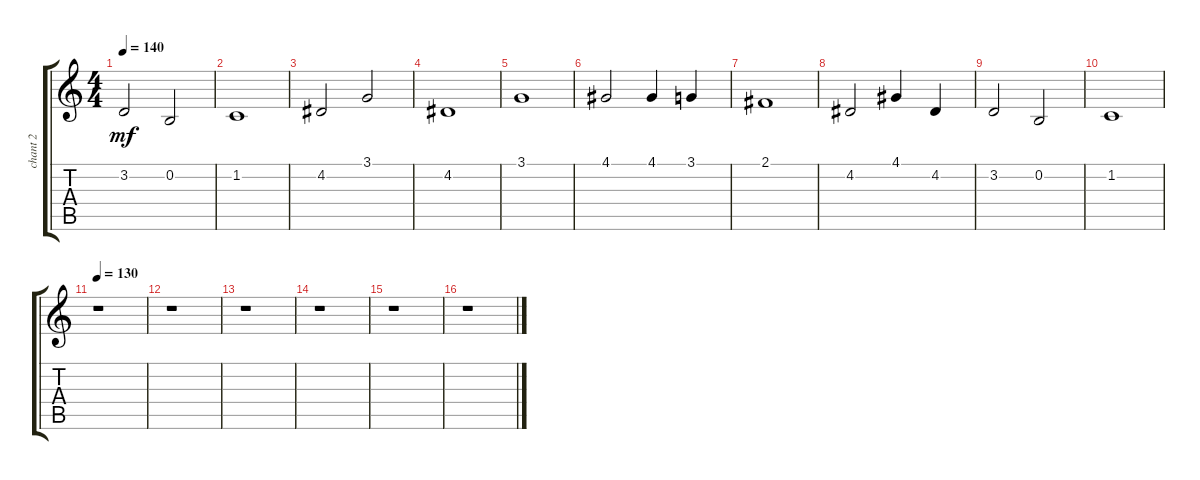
\track ("chant 2" "chant 2") {instrument choiraahs}
\staff {score tabs}
\tuning (E4 B3 G3 D3 A2 E2) {hide}
\ts (4 4)
\tempo 140
\clef g2
\ks c
3.2.2{dy mf} 0.2.2 |
1.2.1 |
4.2.2 3.1.2 |
4.2.1 |
3.1.1 |
4.1.2 4.1.4 3.1.4 |
2.1.1 |
4.2.2 4.1.4 4.2.4 |
3.2.2 0.2.2 |
1.2.1 |
\tempo 130
r.1 |
r.1 |
r.1 |
r.1 |
r.1 |
r.1
